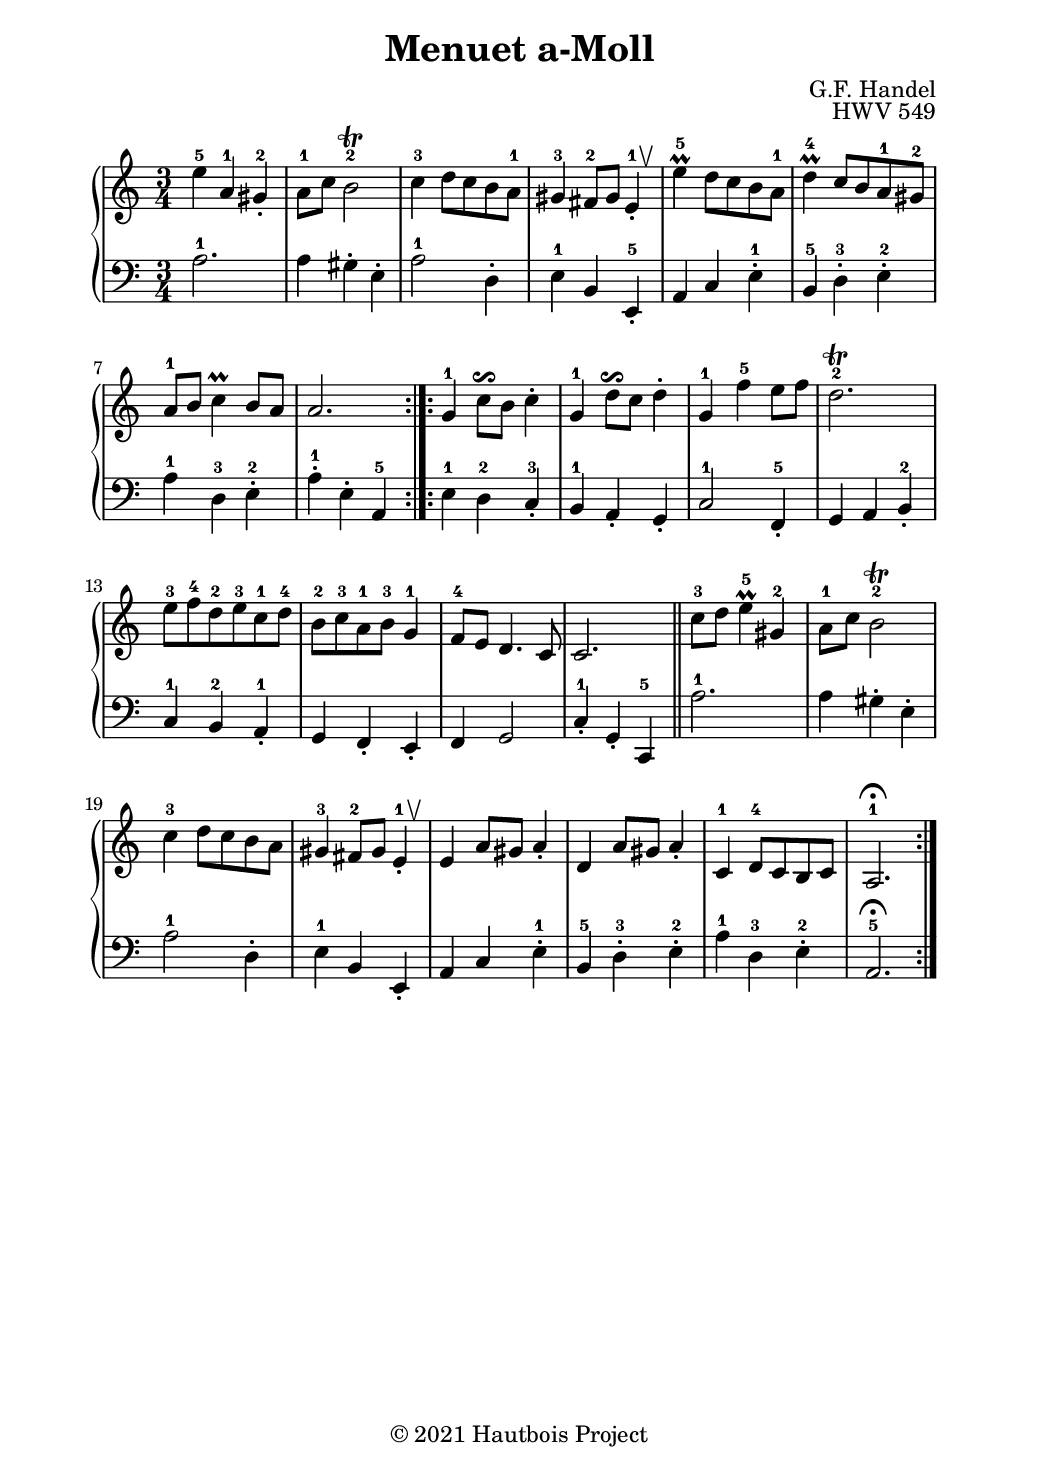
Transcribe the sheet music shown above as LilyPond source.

\version "2.23.5"
%% Generated by lilypond-book
%% Options: [exampleindent=10.16\mm,indent=0\mm,line-width=14.5\cm,noragged-right,papersize=a5,quote]
%\include "lilypond-book-preamble.ly"
\include "italiano.ly"

%****************************************************************
% Start cut-&-pastable-section

%****************************************************************

\paper {
  % Set paper
  #(set-paper-size "b5")
  indent = 0\mm
  line-width = 14.5\cm
  ragged-right = ##f
  line-width = #(- line-width (* mm 3.000000) (* mm 1))
}

\layout {
  
}

%*****************************************
%  Set Header
%*****************************************
\header {
  title = "Menuet a-Moll"
  composer = "G.F. Handel"
  opus = "HWV 549"
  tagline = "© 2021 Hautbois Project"
}

%*****************************************
% Start Voice
% Write the voices here
%*****************************************
MyMeter = \time 3/4
%MyTempo = \tempo "Allegro ma non troppo" 2. = 76
MyKey = \key la \minor
PieceName = "Minuet"

VoiceI = \relative {
  \override BreathingSign.text = \markup { \musicglyph #"scripts.upbow" }

  %bar 1 - 4
  mi''4-5 la,-1 sold-2\staccato
  la8-1 do si2-2\trill
  do4-3 re8 do si la-1
  sold4-3 fad8-2 sold mi4-1\staccato
  \breathe

  %bar 5 - 8
  mi'-5\prall re8 do si la-1
  re4-4\prall do8 si la-1 sold-2
  la-1 si do4\prall si8 la
  la2.
  
  \bar ":|.:"
  
  %bar 9 - 12
  sol4-1 do8\reverseturn si do4\staccato
  sol4-1 re'8\reverseturn do re4\staccato
  sol,4-1 fa'-5 mi8 fa
  re2.-2\trill

  %bar 13 - 16
  mi8-3 fa-4 re-2 mi-3 do-1 re-4
  si-2 do-3 la-1 si-3 sol4-1
  fa8-4 mi re4. do8
  do2.
  \bar "||"
  
  %bar 17 - 20
  do'8-3 re mi4-5\prall sold,-2
  la8-1 do si2-2\trill
  do4-3 re8 do si la
  sold4-3 fad8-2 sold mi4-1\staccato
  \breathe

  %bar 21 - 24
  mi4 la8 sold la4\staccato
  re,4 la'8 sold la4\staccato
  do,4-1 re8-4 do si do
  la2.-1\fermata
  
  \bar ":|."
}


BassoI = \relative {
  %bar 1 - 4
  la2.-1
  la4 sold\staccato mi\staccato
  la2-1 re,4\staccato
  mi-1 si mi,-5\staccato

  %bar 5 - 8
  la do mi-1\staccato
  si-5 re-3\staccato mi-2\staccato
  la-1 re,-3 mi-2\staccato
  la-1\staccato mi\staccato la,-5
  
  %\bar ":|.:"
  
  %bar 9 - 12
  mi'-1 re-2 do-3\staccato
  si-1 la\staccato sol\staccato
  do2-1 fa,4-5\staccato
  sol la si-2\staccato

  %bar 13 - 16
  do-1 si-2 la-1\staccato
  sol fa\staccato mi\staccato
  fa sol2
  do4-1\staccato sol\staccato do,-5
  
  %bar 17 - 20
  la''2.-1
  la4 sold\staccato mi\staccato
  la2-1 re,4\staccato
  mi-1 si mi,\staccato

  %bar 21 - 24
  la do mi-1\staccato
  si-5 re-3\staccato mi-2\staccato
  la-1 re,-3 mi-2\staccato
  la,2.-5\fermata
  
  %\bar ":|.:"
}


%*****************************************
%  Start Score
%*****************************************

%\markup { \vspace #1 }
\score {
  \header {
    %piece = \PieceName
  }
  \new PianoStaff <<
    \new Staff { 
      \clef "treble" 
      %\MyTempo
      \MyKey
      \MyMeter
        \VoiceI
    }
    \new Staff { 
      \clef "bass"
      %\MyTempo
      \MyKey
      \MyMeter
        \BassoI
    }
  >>
}
